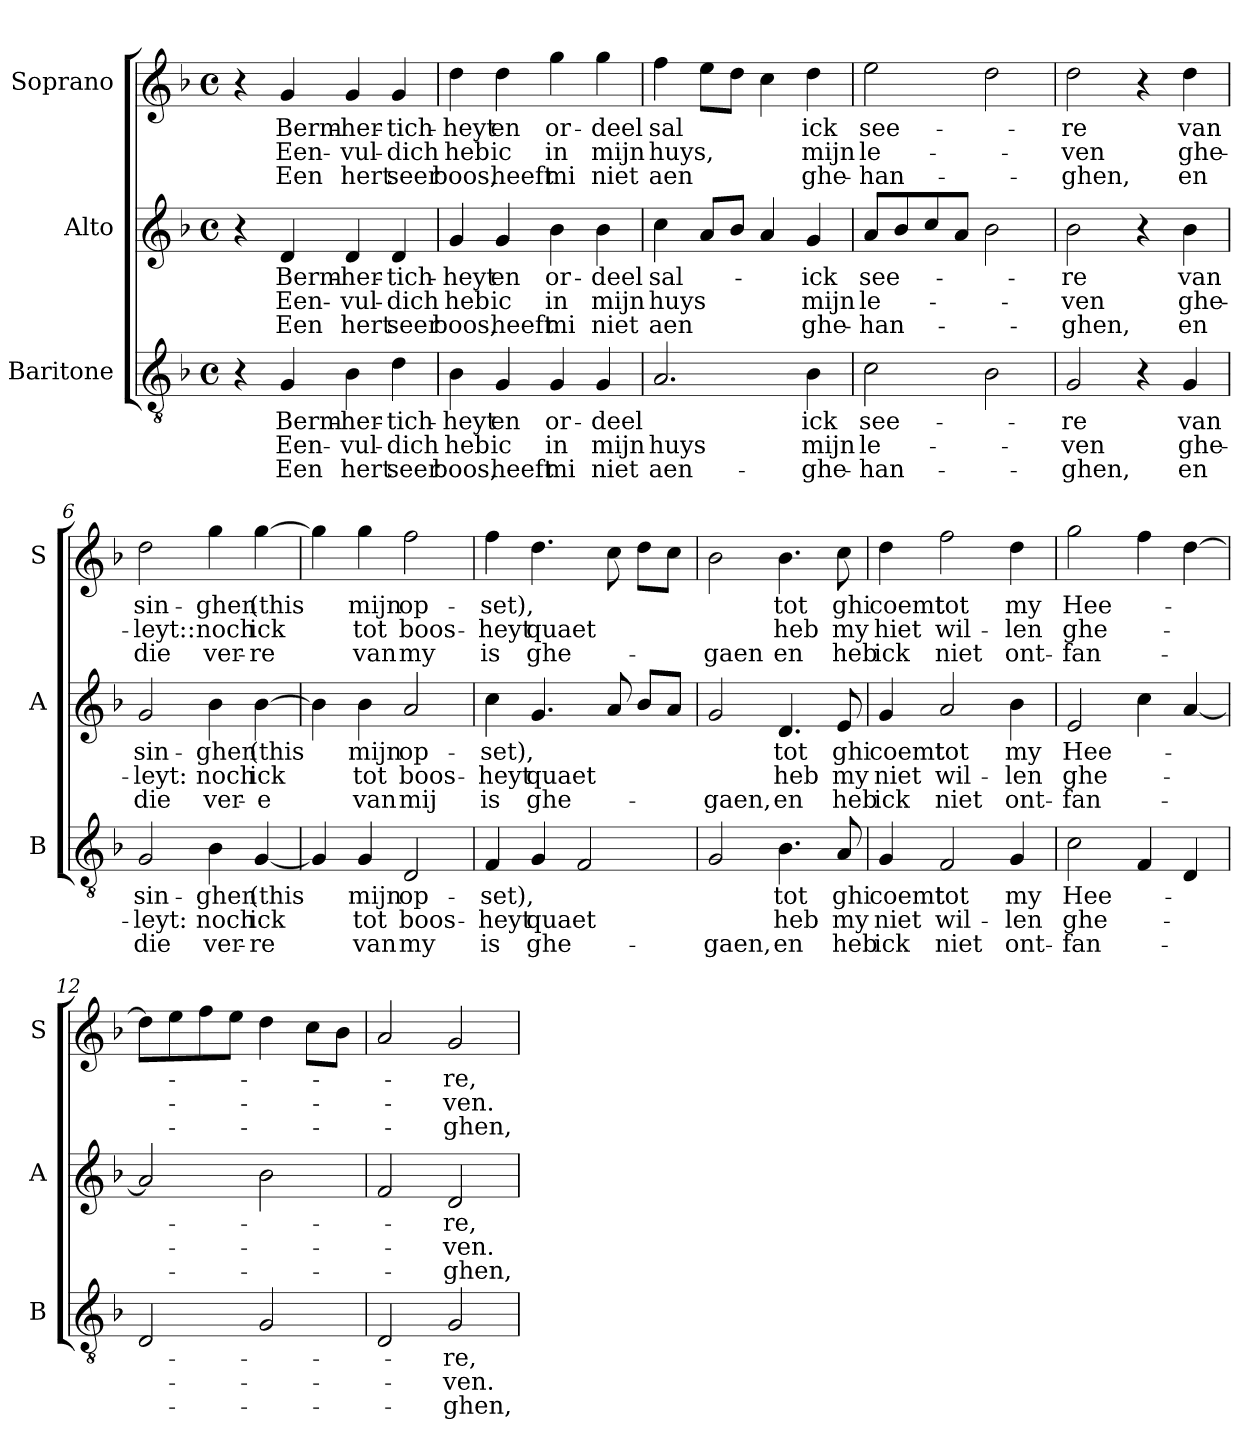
**kern	**text	**text	**text	**kern	**text	**text	**text	**kern	**text	**text	**text
*part3	*part3	*part3	*part3	*part2	*part2	*part2	*part2	*part1	*part1	*part1	*part1
*staff3	*staff3	*staff3	*staff3	*staff2	*staff2	*staff2	*staff2	*staff1	*staff1	*staff1	*staff1
*I"Baritone	*	*	*	*I"Alto	*	*	*	*I"Soprano	*	*	*
*I'B	*	*	*	*I'A	*	*	*	*I'S	*	*	*
*clefGv2	*	*	*	*clefG2	*	*	*	*clefG2	*	*	*
*k[b-]	*	*	*	*k[b-]	*	*	*	*k[b-]	*	*	*
*F:	*	*	*	*F:	*	*	*	*F:	*	*	*
*M4/4	*	*	*	*M4/4	*	*	*	*M4/4	*	*	*
*met(c)	*	*	*	*met(c)	*	*	*	*met(c)	*	*	*
=1	=1	=1	=1	=1	=1	=1	=1	=1	=1	=1	=1
4r	.	.	.	4r	.	.	.	4r	.	.	.
!	!LO:LY:b	!LO:LY:b	!LO:LY:b	!	!LO:LY:b	!LO:LY:b	!LO:LY:b	!	!LO:LY:b	!LO:LY:b	!LO:LY:b
4G/	Berm-	Een-	Een	4d/	Berm-	Een-	Een	4g/	Berm-	Een-	Een
!	!LO:LY:b	!LO:LY:b	!LO:LY:b	!	!LO:LY:b	!LO:LY:b	!LO:LY:b	!	!LO:LY:b	!LO:LY:b	!LO:LY:b
4B-\	-her-	-vul-	hert	4d/	-her-	-vul-	hert	4g/	-her-	-vul-	hert
!	!LO:LY:b	!LO:LY:b	!LO:LY:b	!	!LO:LY:b	!LO:LY:b	!LO:LY:b	!	!LO:LY:b	!LO:LY:b	!LO:LY:b
4d\	-tich-	-dich	seer	4d/	-tich-	-dich	seer	4g/	-tich-	-dich	seer
=2	=2	=2	=2	=2	=2	=2	=2	=2	=2	=2	=2
!	!LO:LY:b	!LO:LY:b	!LO:LY:b	!	!LO:LY:b	!LO:LY:b	!LO:LY:b	!	!LO:LY:b	!LO:LY:b	!LO:LY:b
4B-\	-heyt	heb	boos,	4g/	-heyt	heb	boos,	4dd\	-heyt	heb	boos,
!	!LO:LY:b	!LO:LY:b	!LO:LY:b	!	!LO:LY:b	!LO:LY:b	!LO:LY:b	!	!LO:LY:b	!LO:LY:b	!LO:LY:b
4G/	en	ic	heeft	4g/	en	ic	heeft	4dd\	en	ic	heeft
!	!LO:LY:b	!LO:LY:b	!LO:LY:b	!	!LO:LY:b	!LO:LY:b	!LO:LY:b	!	!LO:LY:b	!LO:LY:b	!LO:LY:b
4G/	or-	in	mi	4b-\	or-	in	mi	4gg\	or-	in	mi
!	!LO:LY:b	!LO:LY:b	!LO:LY:b	!	!LO:LY:b	!LO:LY:b	!LO:LY:b	!	!LO:LY:b	!LO:LY:b	!LO:LY:b
4G/	-deel	mijn	niet	4b-\	-deel	mijn	niet	4gg\	-deel	mijn	niet
=3	=3	=3	=3	=3	=3	=3	=3	=3	=3	=3	=3
!	!	!LO:LY:b	!LO:LY:b	!	!LO:LY:b	!LO:LY:b	!LO:LY:b	!	!LO:LY:b	!LO:LY:b	!LO:LY:b
2.A/	.	huys	aen-	4cc\	sal-	huys	aen	4ff\	sal	huys,	aen
.	.	.	.	8a/L	.	.	.	8ee\L	.	.	.
.	.	.	.	8b-/J	.	.	.	8dd\J	.	.	.
.	.	.	.	4a/	.	.	.	4cc\	.	.	.
!	!LO:LY:b	!LO:LY:b	!LO:LY:b	!	!LO:LY:b	!LO:LY:b	!LO:LY:b	!	!LO:LY:b	!LO:LY:b	!LO:LY:b
4B-\	ick	mijn	-ghe-	4g/	-ick	mijn	ghe-	4dd\	ick	mijn	ghe-
=4	=4	=4	=4	=4	=4	=4	=4	=4	=4	=4	=4
!	!LO:LY:b	!LO:LY:b	!LO:LY:b	!	!LO:LY:b	!LO:LY:b	!LO:LY:b	!	!LO:LY:b	!LO:LY:b	!LO:LY:b
2c\	see-	le-	-han-	8a/L	see-	le-	-han-	2ee\	see-	le-	-han-
.	.	.	.	8b-/	.	.	.	.	.	.	.
.	.	.	.	8cc/	.	.	.	.	.	.	.
.	.	.	.	8a/J	.	.	.	.	.	.	.
2B-\	.	.	.	2b-\	.	.	.	2dd\	.	.	.
=5	=5	=5	=5	=5	=5	=5	=5	=5	=5	=5	=5
!	!LO:LY:b	!LO:LY:b	!LO:LY:b	!	!LO:LY:b	!LO:LY:b	!LO:LY:b	!	!LO:LY:b	!LO:LY:b	!LO:LY:b
2G/	-re	-ven	-ghen,	2b-\	-re	-ven	-ghen,	2dd\	-re	-ven	-ghen,
4r	.	.	.	4r	.	.	.	4r	.	.	.
!	!LO:LY:b	!LO:LY:b	!LO:LY:b	!	!LO:LY:b	!LO:LY:b	!LO:LY:b	!	!LO:LY:b	!LO:LY:b	!LO:LY:b
4G/	van	ghe-	en	4b-\	van	ghe-	en	4dd\	van	ghe-	en
!!LO:LB:g=z
=6	=6	=6	=6	=6	=6	=6	=6	=6	=6	=6	=6
!	!LO:LY:b	!LO:LY:b	!LO:LY:b	!	!LO:LY:b	!LO:LY:b	!LO:LY:b	!	!LO:LY:b	!LO:LY:b	!LO:LY:b
2G/	sin-	-leyt:	die	2g/	sin-	-leyt:	die	2dd\	sin-	-leyt::	die
!	!LO:LY:b	!LO:LY:b	!LO:LY:b	!	!LO:LY:b	!LO:LY:b	!LO:LY:b	!	!LO:LY:b	!LO:LY:b	!LO:LY:b
4B-\	-ghen	noch	ver-	4b-\	-ghen	noch	ver-	4gg\	-ghen	noch	ver-
!	!LO:LY:b	!LO:LY:b	!LO:LY:b	!	!LO:LY:b	!LO:LY:b	!LO:LY:b	!	!LO:LY:b	!LO:LY:b	!LO:LY:b
[4G/	(this	ick	-re	[4b-\	(this	ick	-e	[4gg\	(this	ick	-re
=7	=7	=7	=7	=7	=7	=7	=7	=7	=7	=7	=7
4G/]	.	.	.	4b-\]	.	.	.	4gg\]	.	.	.
!	!LO:LY:b	!LO:LY:b	!LO:LY:b	!	!LO:LY:b	!LO:LY:b	!LO:LY:b	!	!LO:LY:b	!LO:LY:b	!LO:LY:b
4G/	mijn	tot	van	4b-\	mijn	tot	van	4gg\	mijn	tot	van
!	!LO:LY:b	!LO:LY:b	!LO:LY:b	!	!LO:LY:b	!LO:LY:b	!LO:LY:b	!	!LO:LY:b	!LO:LY:b	!LO:LY:b
2D/	op-	boos-	my	2a/	op-	boos-	mij	2ff\	op-	boos-	my
=8	=8	=8	=8	=8	=8	=8	=8	=8	=8	=8	=8
!	!LO:LY:b	!LO:LY:b	!LO:LY:b	!	!LO:LY:b	!LO:LY:b	!LO:LY:b	!	!LO:LY:b	!LO:LY:b	!LO:LY:b
4F/	-set),	-heyt	is	4cc\	-set),	-heyt	is	4ff\	-set),	-heyt	is
!	!	!LO:LY:b	!LO:LY:b	!	!	!LO:LY:b	!LO:LY:b	!	!	!LO:LY:b	!LO:LY:b
4G/	.	quaet	ghe-	4.g/	.	quaet	ghe-	4.dd\	.	quaet	ghe-
2F/	.	.	.	.	.	.	.	.	.	.	.
.	.	.	.	8a/	.	.	.	8cc\	.	.	.
.	.	.	.	8b-/L	.	.	.	8dd\L	.	.	.
.	.	.	.	8a/J	.	.	.	8cc\J	.	.	.
=9	=9	=9	=9	=9	=9	=9	=9	=9	=9	=9	=9
!	!	!	!LO:LY:b	!	!	!	!LO:LY:b	!	!	!	!LO:LY:b
2G/	.	.	-gaen,	2g/	.	.	-gaen,	2b-\	.	.	-gaen
!	!LO:LY:b	!LO:LY:b	!LO:LY:b	!	!LO:LY:b	!LO:LY:b	!LO:LY:b	!	!LO:LY:b	!LO:LY:b	!LO:LY:b
4.B-\	tot	heb	en	4.d/	tot	heb	en	4.b-\	tot	heb	en
!	!LO:LY:b	!LO:LY:b	!LO:LY:b	!	!LO:LY:b	!LO:LY:b	!LO:LY:b	!	!LO:LY:b	!LO:LY:b	!LO:LY:b
8A/	ghi	my	heb	8e/	ghi	my	heb	8cc\	ghi	my	heb
=10	=10	=10	=10	=10	=10	=10	=10	=10	=10	=10	=10
!	!LO:LY:b	!LO:LY:b	!LO:LY:b	!	!LO:LY:b	!LO:LY:b	!LO:LY:b	!	!LO:LY:b	!LO:LY:b	!LO:LY:b
4G/	coemt	niet	ick	4g/	coemt	niet	ick	4dd\	coemt	hiet	ick
!	!LO:LY:b	!LO:LY:b	!LO:LY:b	!	!LO:LY:b	!LO:LY:b	!LO:LY:b	!	!LO:LY:b	!LO:LY:b	!LO:LY:b
2F/	tot	wil-	niet	2a/	tot	wil-	niet	2ff\	tot	wil-	niet
!	!LO:LY:b	!LO:LY:b	!LO:LY:b	!	!LO:LY:b	!LO:LY:b	!LO:LY:b	!	!LO:LY:b	!LO:LY:b	!LO:LY:b
4G/	my	-len	ont-	4b-\	my	-len	ont-	4dd\	my	-len	ont-
!!LO:PB:g=z
=11	=11	=11	=11	=11	=11	=11	=11	=11	=11	=11	=11
!	!LO:LY:b	!LO:LY:b	!LO:LY:b	!	!LO:LY:b	!LO:LY:b	!LO:LY:b	!	!LO:LY:b	!LO:LY:b	!LO:LY:b
2c\	Hee-	ghe-	-fan-	2e/	Hee-	ghe-	-fan-	2gg\	Hee-	ghe-	-fan-
4F/	.	.	.	4cc\	.	.	.	4ff\	.	.	.
4D/	.	.	.	[4a/	.	.	.	[4dd\	.	.	.
=12	=12	=12	=12	=12	=12	=12	=12	=12	=12	=12	=12
2D/	.	.	.	2a/]	.	.	.	8dd\L]	.	.	.
.	.	.	.	.	.	.	.	8ee\	.	.	.
.	.	.	.	.	.	.	.	8ff\	.	.	.
.	.	.	.	.	.	.	.	8ee\J	.	.	.
2G/	.	.	.	2b-\	.	.	.	4dd\	.	.	.
.	.	.	.	.	.	.	.	8cc\L	.	.	.
.	.	.	.	.	.	.	.	8b-\J	.	.	.
=13	=13	=13	=13	=13	=13	=13	=13	=13	=13	=13	=13
2D/	.	.	.	2f/	.	.	.	2a/	.	.	.
!	!LO:LY:b	!LO:LY:b	!LO:LY:b	!	!LO:LY:b	!LO:LY:b	!LO:LY:b	!	!LO:LY:b	!LO:LY:b	!LO:LY:b
2G/	-re,	-ven.	-ghen,	2d/	-re,	-ven.	-ghen,	2g/	-re,	-ven.	-ghen,
=	=	=	=	=	=	=	=	=	=	=	=
*-	*-	*-	*-	*-	*-	*-	*-	*-	*-	*-	*-
